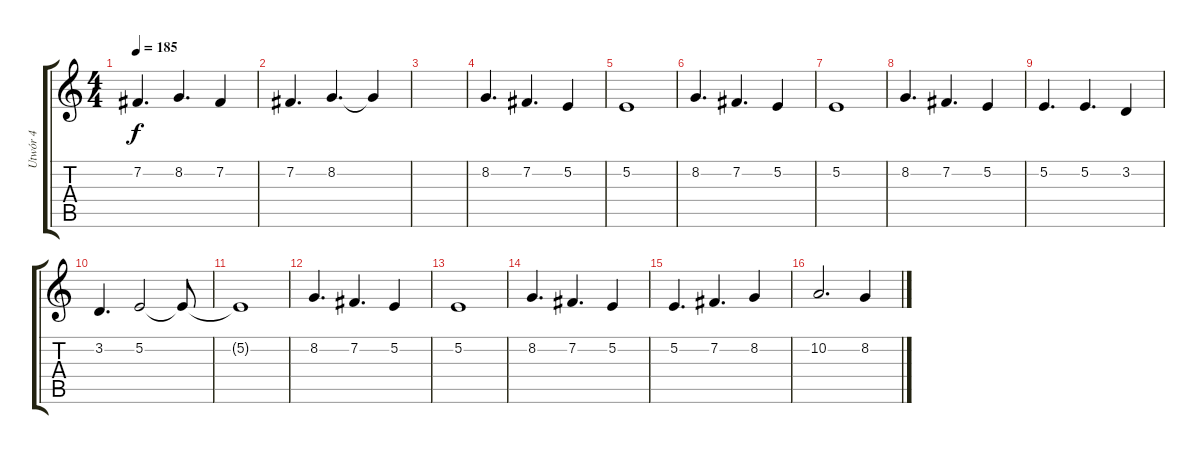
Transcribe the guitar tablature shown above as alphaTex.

\track ("Utwór 4" "Utwór 4") {instrument oboe}
\staff {score tabs}
\tuning (E4 B3 G3 D3 A2 E2) {hide}
\ts (4 4)
\tempo 185
\clef g2
\ks c
7.2.4{d dy f} 8.2.4{d} 7.2.4 |
7.2.4{d} 8.2.4{d} 8.2{t}.4 |
|
8.2.4{d} 7.2.4{d} 5.2.4 |
5.2.1 |
8.2.4{d} 7.2.4{d} 5.2.4 |
5.2.1 |
8.2.4{d} 7.2.4{d} 5.2.4 |
5.2.4{d} 5.2.4{d} 3.2.4 |
3.2.4{d} 5.2.2 5.2{t}.8 |
5.2{t}.1 |
8.2.4{d} 7.2.4{d} 5.2.4 |
5.2.1 |
8.2.4{d} 7.2.4{d} 5.2.4 |
5.2.4{d} 7.2.4{d} 8.2.4 |
10.2.2{d} 8.2.4
